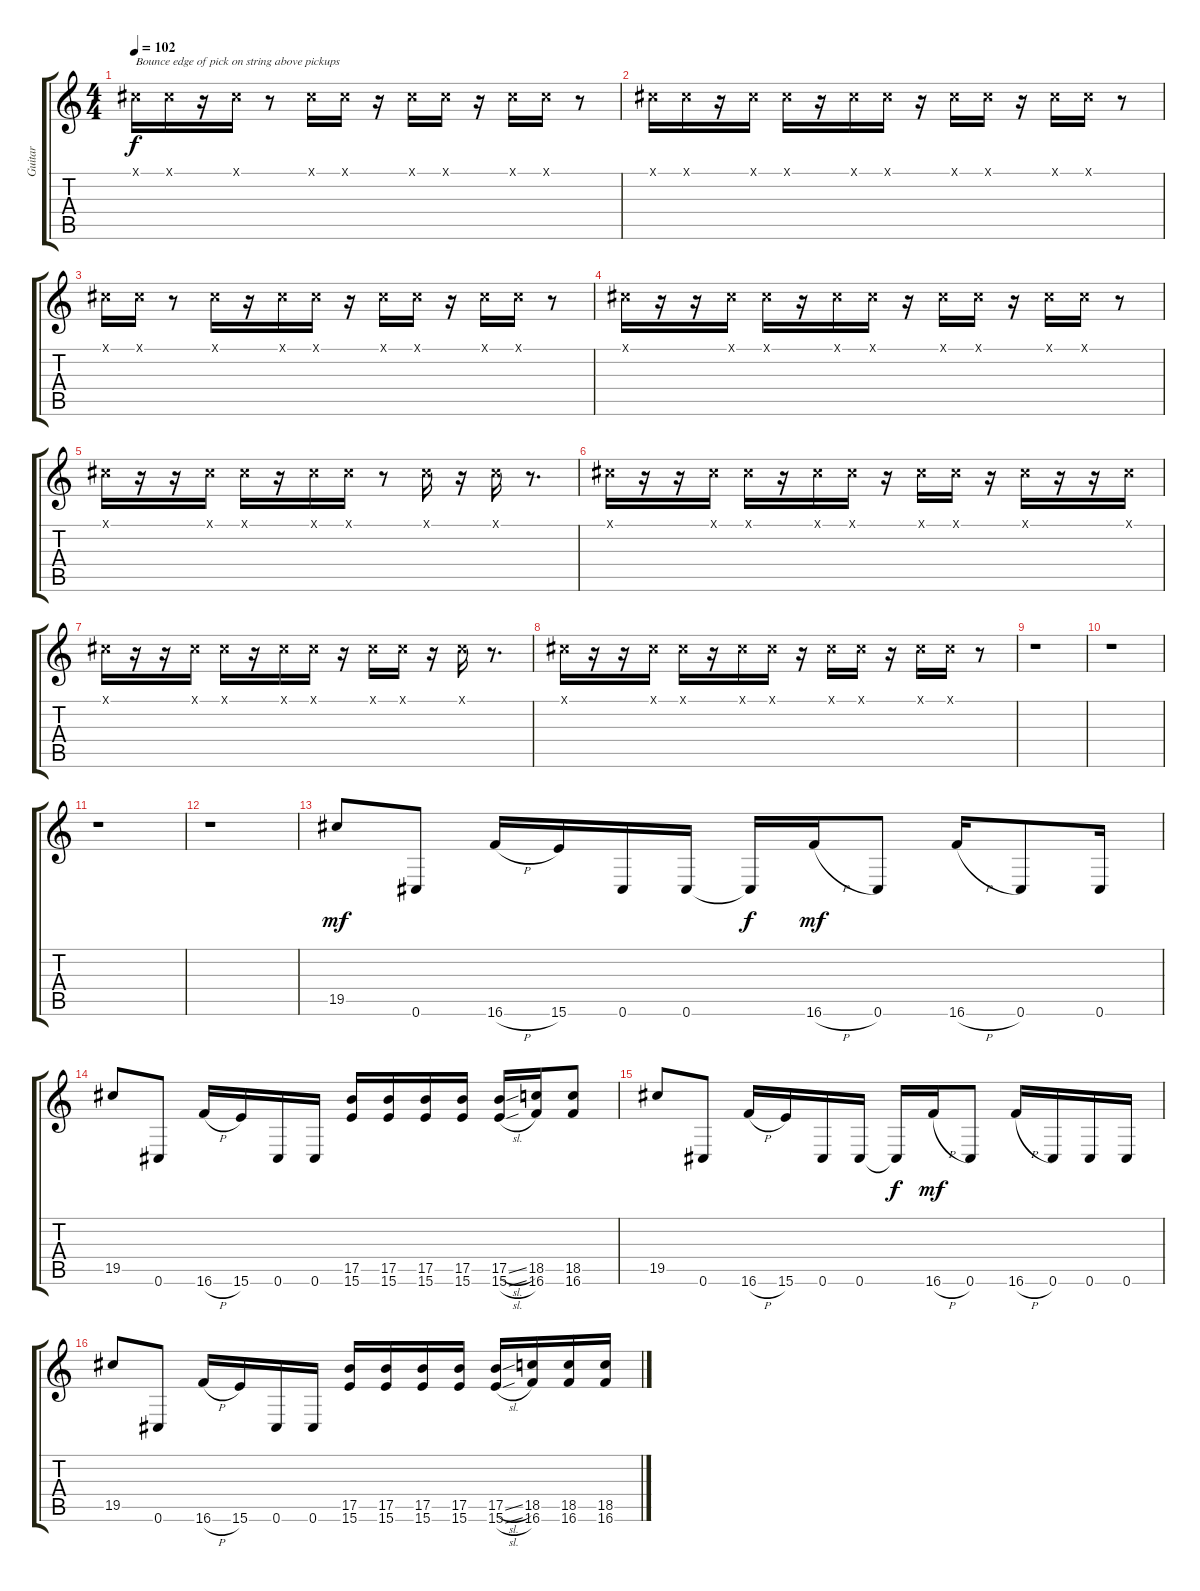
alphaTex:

\track ("Guitar" "Guitar") {instrument distortionguitar}
\staff {score tabs}
\tuning (Db4 Ab3 E3 B2 Gb2 Db2) {hide}
\ts (4 4)
\tempo 102
\clef g2
\ks c
0.1{x}.16{txt "Bounce edge of pick on string above pickups" dy f volume 10} 0.1{x}.16 r.16 0.1{x}.16 r.8 0.1{x}.16 0.1{x}.16 r.16 0.1{x}.16 0.1{x}.16 r.16 0.1{x}.16 0.1{x}.16 r.8 |
0.1{x}.16 0.1{x}.16 r.16 0.1{x}.16 0.1{x}.16 r.16 0.1{x}.16 0.1{x}.16 r.16 0.1{x}.16 0.1{x}.16 r.16 0.1{x}.16 0.1{x}.16 r.8 |
0.1{x}.16 0.1{x}.16 r.8 0.1{x}.16 r.16 0.1{x}.16 0.1{x}.16 r.16 0.1{x}.16 0.1{x}.16 r.16 0.1{x}.16 0.1{x}.16 r.8 |
0.1{x}.16 r.16 r.16 0.1{x}.16 0.1{x}.16 r.16 0.1{x}.16 0.1{x}.16 r.16 0.1{x}.16 0.1{x}.16 r.16 0.1{x}.16 0.1{x}.16 r.8 |
0.1{x}.16 r.16 r.16 0.1{x}.16 0.1{x}.16 r.16 0.1{x}.16 0.1{x}.16 r.8 0.1{x}.16 r.16 0.1{x}.16 r.8{d} |
0.1{x}.16 r.16 r.16 0.1{x}.16 0.1{x}.16 r.16 0.1{x}.16 0.1{x}.16 r.16 0.1{x}.16 0.1{x}.16 r.16 0.1{x}.16 r.16 r.16 0.1{x}.16 |
0.1{x}.16 r.16 r.16 0.1{x}.16 0.1{x}.16 r.16 0.1{x}.16 0.1{x}.16 r.16 0.1{x}.16 0.1{x}.16 r.16 0.1{x}.16 r.8{d} |
0.1{x}.16 r.16 r.16 0.1{x}.16 0.1{x}.16 r.16 0.1{x}.16 0.1{x}.16 r.16 0.1{x}.16 0.1{x}.16 r.16 0.1{x}.16 0.1{x}.16 r.8 |
r.1 |
r.1 |
r.1 |
r.1 |
19.5.8{dy mf volume 16 instrument distortionguitar} 0.6.8 16.6{h}.16 15.6.16 0.6.16 0.6.16 0.6{t}.16{dy f} 16.6{h}.16{dy mf} 0.6.8 16.6{h}.16 0.6.8 0.6.16 |
19.5.8 0.6.8 16.6{h}.16 15.6.16 0.6.16 0.6.16 (17.5 15.6).16 (17.5 15.6).16 (17.5 15.6).16 (17.5 15.6).16 (17.5{sl} 15.6{sl}).16 (18.5 16.6).16 (18.5 16.6).8 |
19.5.8 0.6.8 16.6{h}.16 15.6.16 0.6.16 0.6.16 0.6{t}.16{dy f} 16.6{h}.16{dy mf} 0.6.8 16.6{h}.16 0.6.16 0.6.16 0.6.16 |
19.5.8 0.6.8 16.6{h}.16 15.6.16 0.6.16 0.6.16 (17.5 15.6).16 (17.5 15.6).16 (17.5 15.6).16 (17.5 15.6).16 (17.5{sl} 15.6{sl}).16 (18.5 16.6).16 (18.5 16.6).16 (18.5 16.6).16
